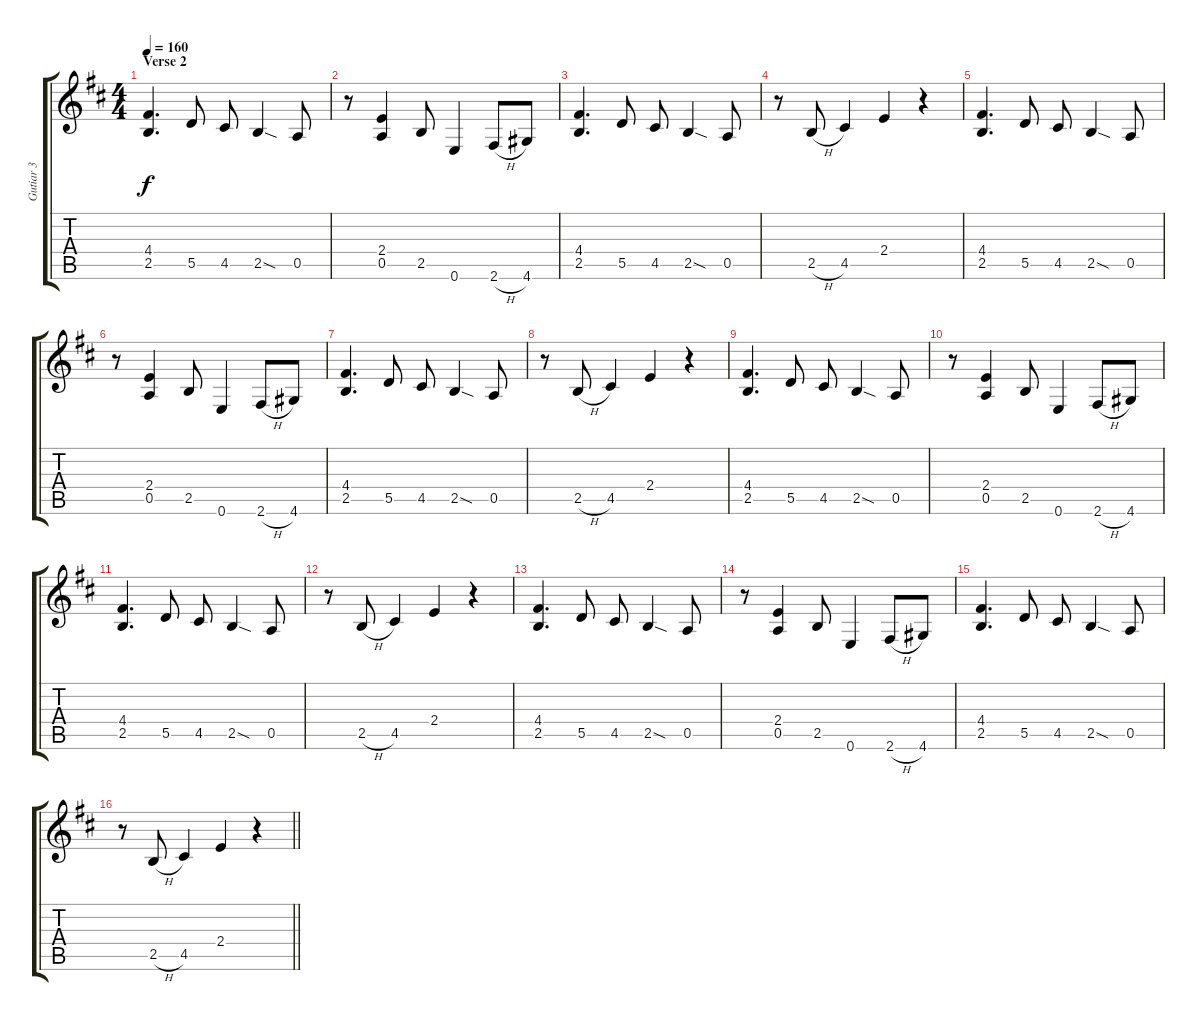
\track ("Gutiar 3" "Gutiar 3") {instrument distortionguitar}
\staff {score tabs}
\tuning (E4 B3 G3 D3 A2 E2) {hide}
\ts (4 4)
\section ("" "Verse 2")
\tempo 160
\clef g2
\ks d
(4.4 2.5).4{d dy f volume 7 balance 16} 5.5.8 4.5.8 2.5{sod}.4 0.5.8 |
r.8 (2.4 0.5).4 2.5.8 0.6.4 2.6{h}.8 4.6.8 |
(4.4 2.5).4{d} 5.5.8 4.5.8 2.5{sod}.4 0.5.8 |
r.8 2.5{h}.8 4.5.4 2.4.4 r.4 |
(4.4 2.5).4{d} 5.5.8 4.5.8 2.5{sod}.4 0.5.8 |
r.8 (2.4 0.5).4 2.5.8 0.6.4 2.6{h}.8 4.6.8 |
(4.4 2.5).4{d} 5.5.8 4.5.8 2.5{sod}.4 0.5.8 |
r.8 2.5{h}.8 4.5.4 2.4.4 r.4 |
(4.4 2.5).4{d} 5.5.8 4.5.8 2.5{sod}.4 0.5.8 |
r.8 (2.4 0.5).4 2.5.8 0.6.4 2.6{h}.8 4.6.8 |
(4.4 2.5).4{d} 5.5.8 4.5.8 2.5{sod}.4 0.5.8 |
r.8 2.5{h}.8 4.5.4 2.4.4 r.4 |
(4.4 2.5).4{d} 5.5.8 4.5.8 2.5{sod}.4 0.5.8 |
r.8 (2.4 0.5).4 2.5.8 0.6.4 2.6{h}.8 4.6.8 |
(4.4 2.5).4{d} 5.5.8 4.5.8 2.5{sod}.4 0.5.8 |
\barLineRight lightlight
r.8 2.5{h}.8 4.5.4 2.4.4 r.4
